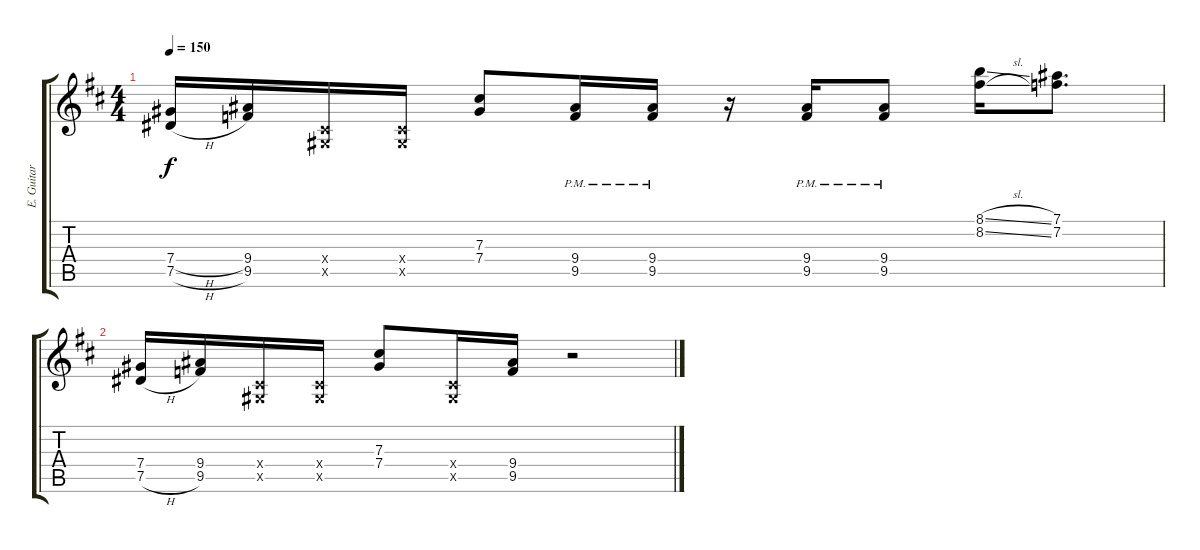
\track ("E. Guitar II" "E. Guitar ") {instrument distortionguitar}
\staff {score tabs}
\tuning (Eb4 Bb3 Gb3 Db3 Ab2 Eb2) {hide}
\ts (4 4)
\tempo 150
\clef g2
\ks d
(7.4{h} 7.5{h}).16{dy f} (9.4 9.5).16 (0.4{x} 0.5{x}).16 (0.4{x} 0.5{x}).16 (7.3 7.4).8 (9.4{pm} 9.5{pm}).16 (9.4{pm} 9.5{pm}).16 r.16 (9.4{pm} 9.5{pm}).16 (9.4{pm} 9.5{pm}).8 (8.1{sl} 8.2{sl}).16 (7.1 7.2).8{d} |
(7.4 7.5{h}).16 (9.4 9.5).16 (0.4{x} 0.5{x}).16 (0.4{x} 0.5{x}).16 (7.3 7.4).8 (0.4{x} 0.5{x}).16 (9.4 9.5).16 r.2
